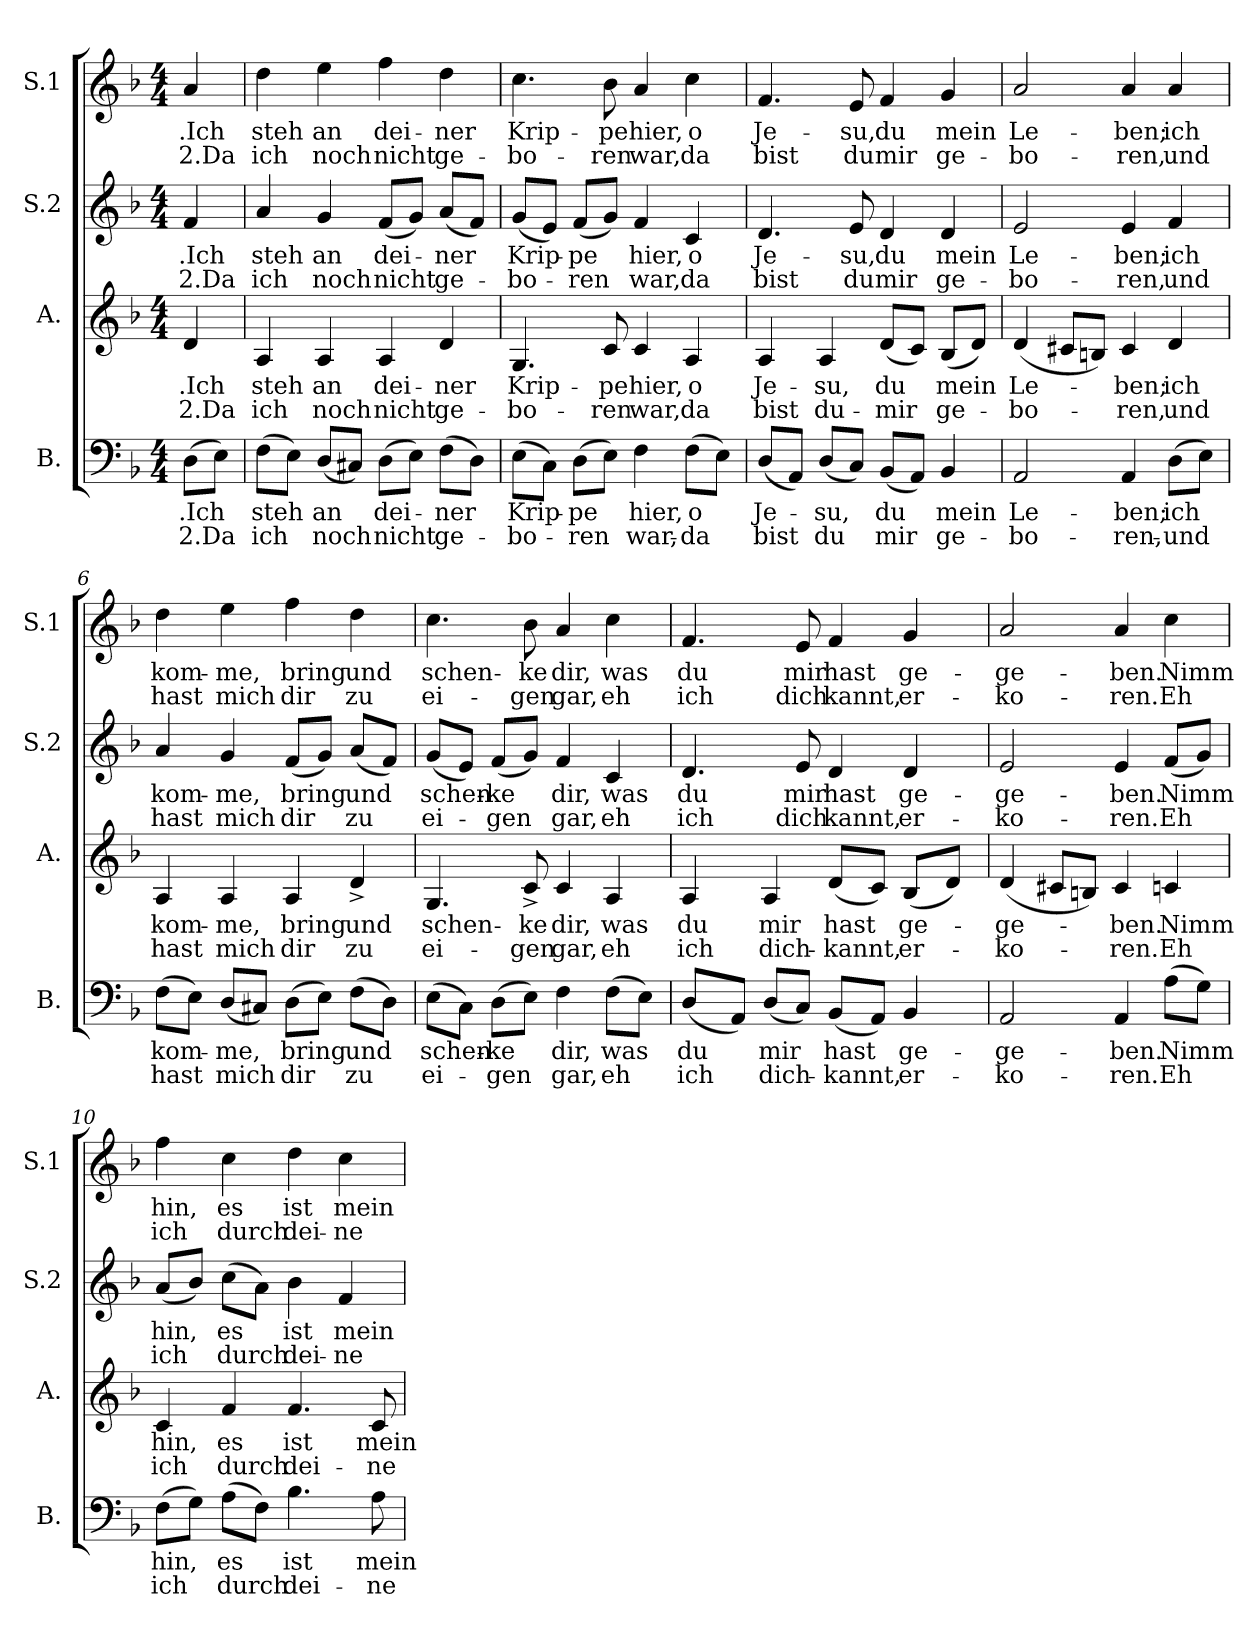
**kern	**text	**text	**kern	**text	**text	**kern	**text	**text	**kern	**text	**text
*part4	*part4	*part4	*part3	*part3	*part3	*part2	*part2	*part2	*part1	*part1	*part1
*staff4	*staff4	*staff4	*staff3	*staff3	*staff3	*staff2	*staff2	*staff2	*staff1	*staff1	*staff1
*I"B.	*	*	*I"A.	*	*	*I"S.2	*	*	*I"S.1	*	*
*I'B.	*	*	*I'A.	*	*	*I'S.2	*	*	*I'S.1	*	*
!!LO:PB:g=z
*stria5	*	*	*stria5	*	*	*stria5	*	*	*stria5	*	*
*clefF4	*	*	*clefG2	*	*	*clefG2	*	*	*clefG2	*	*
*k[b-]	*	*	*k[b-]	*	*	*k[b-]	*	*	*k[b-]	*	*
*F:	*	*	*F:	*	*	*F:	*	*	*F:	*	*
*M4/4	*	*	*M4/4	*	*	*M4/4	*	*	*M4/4	*	*
=1	=1	=1	=1	=1	=1	=1	=1	=1	=1	=1	=1
!	!LO:LY:b:cj	!LO:LY:b:cj	!	!LO:LY:b:cj	!LO:LY:b:cj	!	!LO:LY:b:cj	!LO:LY:b:cj	!	!LO:LY:b:cj	!LO:LY:b:cj
(>8D\L	.Ich	2.Da	4d/	.Ich	2.Da	4f/	.Ich	2.Da	4a/	.Ich	2.Da
8E\J)	.	.	.	.	.	.	.	.	.	.	.
=2	=2	=2	=2	=2	=2	=2	=2	=2	=2	=2	=2
!	!LO:LY:b	!LO:LY:b	!	!LO:LY:b:cj	!LO:LY:b:cj	!	!LO:LY:b:cj	!LO:LY:b:cj	!	!LO:LY:b:cj	!LO:LY:b:cj
(>8F\L	steh	ich	4A/	steh	ich	4a/	steh	ich	4dd\	steh	ich
8E\J)	.	.	.	.	.	.	.	.	.	.	.
!	!LO:LY:b	!LO:LY:b	!	!LO:LY:b:cj	!LO:LY:b:cj	!	!LO:LY:b:cj	!LO:LY:b:cj	!	!LO:LY:b:cj	!LO:LY:b:cj
(<8D/L	an	noch	4A/	an	noch	4g/	an	noch	4ee\	an	noch
8C#X/J)	.	.	.	.	.	.	.	.	.	.	.
!	!LO:LY:b	!LO:LY:b	!	!LO:LY:b:cj	!LO:LY:b:cj	!	!LO:LY:b	!LO:LY:b	!	!LO:LY:b:cj	!LO:LY:b:cj
(>8D\L	dei-	-nicht	4A/	dei-	-nicht	(<8f/L	dei-	-nicht	4ff\	dei-	-nicht
8E\J)	.	.	.	.	.	8g/J)	.	.	.	.	.
!	!LO:LY:b	!LO:LY:b:cj	!	!LO:LY:b:cj	!LO:LY:b:cj	!	!LO:LY:b	!LO:LY:b:cj	!	!LO:LY:b:cj	!LO:LY:b:cj
(>8F\L	ner	ge-	4d/	ner	ge-	(<8a/L	ner	ge-	4dd\	ner	ge-
8D\J)	.	.	.	.	.	8f/J)	.	.	.	.	.
=3	=3	=3	=3	=3	=3	=3	=3	=3	=3	=3	=3
!	!LO:LY:b	!LO:LY:b	!	!LO:LY:b:cj	!LO:LY:b:cj	!	!LO:LY:b	!LO:LY:b	!	!LO:LY:b:cj	!LO:LY:b:cj
(>8E\L	-Krip-	-bo-	4.G/	-Krip-	-bo-	(<8g/L	-Krip-	-bo-	4.cc\	-Krip-	-bo-
8C\J)	.	.	.	.	.	8e/J)	.	.	.	.	.
!	!LO:LY:b	!LO:LY:b	!	!	!	!	!LO:LY:b	!LO:LY:b	!	!	!
(>8D\L	-pe	ren	.	.	.	(<8f/L	-pe	ren	.	.	.
!	!	!	!	!LO:LY:b:cj	!LO:LY:b:cj	!	!	!	!	!LO:LY:b:cj	!LO:LY:b:cj
8E\J)	.	.	8c/	-pe	ren	8g/J)	.	.	8b-\	-pe	ren
!	!LO:LY:b:cj	!LO:LY:b:cj	!	!LO:LY:b:cj	!LO:LY:b:cj	!	!LO:LY:b:cj	!LO:LY:b:cj	!	!LO:LY:b:cj	!LO:LY:b:cj
4F\	hier,	war,-	4c/	hier,	war,	4f/	hier,	war,	4a/	hier,	war,
!	!LO:LY:b:cj	!LO:LY:b	!	!LO:LY:b:cj	!LO:LY:b:cj	!	!LO:LY:b:cj	!LO:LY:b:cj	!	!LO:LY:b:cj	!LO:LY:b:cj
(>8F\L	-o	da	4A/	o	da	4c/	o	da	4cc\	o	da
8E\J)	.	.	.	.	.	.	.	.	.	.	.
=4	=4	=4	=4	=4	=4	=4	=4	=4	=4	=4	=4
!	!LO:LY:b:cj	!LO:LY:b	!	!LO:LY:b:cj	!LO:LY:b:cj	!	!LO:LY:b:cj	!LO:LY:b:cj	!	!LO:LY:b:cj	!LO:LY:b:cj
(<8D/L	Je-	-bist	4A/	Je-	-bist	4.d/	Je-	-bist	4.f/	Je-	-bist
8AA/J)	.	.	.	.	.	.	.	.	.	.	.
!	!LO:LY:b	!LO:LY:b	!	!LO:LY:b:cj	!LO:LY:b:cj	!	!	!	!	!	!
(<8D/L	su,	du	4A/	su,	du-	.	.	.	.	.	.
!	!	!	!	!	!	!	!LO:LY:b:cj	!LO:LY:b:cj	!	!LO:LY:b:cj	!LO:LY:b:cj
8C/J)	.	.	.	.	.	8e/	su,	du	8e/	su,	du
!	!LO:LY:b	!LO:LY:b	!	!LO:LY:b	!LO:LY:b	!	!LO:LY:b:cj	!LO:LY:b:cj	!	!LO:LY:b:cj	!LO:LY:b:cj
(<8BB-/L	du	mir	(<8d/L	-du	mir	4d/	du	mir	4f/	du	mir
8AA/J)	.	.	8c/J)	.	.	.	.	.	.	.	.
!	!LO:LY:b:cj	!LO:LY:b:cj	!	!LO:LY:b	!LO:LY:b:cj	!	!LO:LY:b:cj	!LO:LY:b:cj	!	!LO:LY:b:cj	!LO:LY:b:cj
4BB-/	mein	ge-	(<8B-/L	mein	ge-	4d/	mein	ge-	4g/	mein	ge-
.	.	.	8d/J)	.	.	.	.	.	.	.	.
!!LO:LB:g=z
=5	=5	=5	=5	=5	=5	=5	=5	=5	=5	=5	=5
!	!LO:LY:b:cj	!LO:LY:b:cj	!	!LO:LY:b:cj	!LO:LY:b:cj	!	!LO:LY:b:cj	!LO:LY:b:cj	!	!LO:LY:b:cj	!LO:LY:b:cj
2AA/	-Le-	-bo-	(<4d/	-Le-	-bo-	2e/	-Le-	-bo-	2a/	-Le-	-bo-
.	.	.	8c#X/L	.	.	.	.	.	.	.	.
.	.	.	8Bn/J)	.	.	.	.	.	.	.	.
!	!LO:LY:b:cj	!LO:LY:b:cj	!	!LO:LY:b:cj	!LO:LY:b:cj	!	!LO:LY:b:cj	!LO:LY:b:cj	!	!LO:LY:b:cj	!LO:LY:b:cj
4AA/	-ben;	ren,-	4c#/	-ben;	ren,	4e/	-ben;	ren,	4a/	-ben;	ren,
!	!LO:LY:b	!LO:LY:b	!	!LO:LY:b:cj	!LO:LY:b:cj	!	!LO:LY:b:cj	!LO:LY:b:cj	!	!LO:LY:b:cj	!LO:LY:b:cj
(>8D\L	-ich	und	4d/	ich	und	4f/	ich	und	4a/	ich	und
8E\J)	.	.	.	.	.	.	.	.	.	.	.
=6	=6	=6	=6	=6	=6	=6	=6	=6	=6	=6	=6
!	!LO:LY:b	!LO:LY:b	!	!LO:LY:b:cj	!LO:LY:b:cj	!	!LO:LY:b:cj	!LO:LY:b:cj	!	!LO:LY:b:cj	!LO:LY:b:cj
(>8F\L	kom-	-hast	4A/	kom-	-hast	4a/	kom-	-hast	4dd\	kom-	-hast
8E\J)	.	.	.	.	.	.	.	.	.	.	.
!	!LO:LY:b	!LO:LY:b	!	!LO:LY:b:cj	!LO:LY:b:cj	!	!LO:LY:b:cj	!LO:LY:b:cj	!	!LO:LY:b:cj	!LO:LY:b:cj
(<8D/L	me,	mich	4A/	me,	mich	4g/	me,	mich	4ee\	me,	mich
8C#X/J)	.	.	.	.	.	.	.	.	.	.	.
!	!LO:LY:b	!LO:LY:b	!	!LO:LY:b:cj	!LO:LY:b:cj	!	!LO:LY:b	!LO:LY:b	!	!LO:LY:b:cj	!LO:LY:b:cj
(>8D\L	bring	dir	4A/	bring	dir	(<8f/L	bring	dir	4ff\	bring	dir
8E\J)	.	.	.	.	.	8g/J)	.	.	.	.	.
!	!LO:LY:b	!LO:LY:b	!	!LO:LY:b:cj	!LO:LY:b:cj	!	!LO:LY:b	!LO:LY:b	!	!LO:LY:b:cj	!LO:LY:b:cj
(>8F\L	und	zu	4d^>/	und	zu	(<8a/L	und	zu	4dd\	und	zu
8D\J)	.	.	.	.	.	8f/J)	.	.	.	.	.
=7	=7	=7	=7	=7	=7	=7	=7	=7	=7	=7	=7
!	!LO:LY:b	!LO:LY:b:cj	!	!LO:LY:b:cj	!LO:LY:b:cj	!	!LO:LY:b	!LO:LY:b:cj	!	!LO:LY:b:cj	!LO:LY:b:cj
(>8E\L	schen-	-ei-	4.G/	schen-	-ei-	(<8g/L	schen-	-ei-	4.cc\	schen-	-ei-
8C\J)	.	.	.	.	.	8e/J)	.	.	.	.	.
!	!LO:LY:b	!LO:LY:b	!	!	!	!	!LO:LY:b:cj	!LO:LY:b	!	!	!
(>8D\L	-ke	gen	.	.	.	(<8f/L	-ke	gen	.	.	.
!	!	!	!	!LO:LY:b:cj	!LO:LY:b:cj	!	!	!	!	!LO:LY:b:cj	!LO:LY:b:cj
8E\J)	.	.	8c^>/	-ke	gen	8g/J)	.	.	8b-\	-ke	gen
!	!LO:LY:b	!LO:LY:b:cj	!	!LO:LY:b:cj	!LO:LY:b:cj	!	!LO:LY:b:cj	!LO:LY:b:cj	!	!LO:LY:b:cj	!LO:LY:b:cj
4F\	dir,	gar,	4c/	dir,	gar,	4f/	dir,	gar,	4a/	dir,	gar,
!	!LO:LY:b	!LO:LY:b	!	!LO:LY:b:cj	!LO:LY:b:cj	!	!LO:LY:b:cj	!LO:LY:b:cj	!	!LO:LY:b:cj	!LO:LY:b:cj
(>8F\L	was	eh	4A/	was	eh	4c/	was	eh	4cc\	was	eh
8E\J)	.	.	.	.	.	.	.	.	.	.	.
!!LO:PB:g=z
=8	=8	=8	=8	=8	=8	=8	=8	=8	=8	=8	=8
!	!LO:LY:b	!LO:LY:b	!	!LO:LY:b:cj	!LO:LY:b:cj	!	!LO:LY:b:cj	!LO:LY:b:cj	!	!LO:LY:b:cj	!LO:LY:b:cj
*^	*	*	*	*	*	*	*	*	*	*	*
(<8D/L	16ryy	du	ich	4A/	du	ich	4.d/	du	ich	4.f/	du	ich
.	64ryy	.	.	.	.	.	.	.	.	.	.	.
.	2ryy	.	.	.	.	.	.	.	.	.	.	.
8AA/J)	.	.	.	.	.	.	.	.	.	.	.	.
!	!	!LO:LY:b	!LO:LY:b	!	!LO:LY:b:cj	!LO:LY:b:cj	!	!	!	!	!	!
(<8D/L	.	mir	dich-	4A/	mir	dich-	.	.	.	.	.	.
!	!	!	!	!	!	!	!	!LO:LY:b:cj	!LO:LY:b:cj	!	!LO:LY:b:cj	!LO:LY:b:cj
8C/J)	.	.	.	.	.	.	8e/	mir	dich	8e/	mir	dich
!	!	!LO:LY:b	!LO:LY:b	!	!LO:LY:b	!LO:LY:b	!	!LO:LY:b:cj	!LO:LY:b:cj	!	!LO:LY:b:cj	!LO:LY:b:cj
(<8BB-/L	.	-hast	kannt,	(<8d/L	-hast	kannt,	4d/	hast	kannt,	4f/	hast	kannt,
.	4ryy	.	.	.	.	.	.	.	.	.	.	.
8AA/J)	.	.	.	8c/J)	.	.	.	.	.	.	.	.
!	!	!LO:LY:b:cj	!LO:LY:b:cj	!	!LO:LY:b:cj	!LO:LY:b:cj	!	!LO:LY:b:cj	!LO:LY:b:cj	!	!LO:LY:b:cj	!LO:LY:b:cj
4BB-/	.	ge-	-er-	(<8B-/L	ge-	-er-	4d/	ge-	-er-	4g/	ge-	-er-
.	8ryy	.	.	.	.	.	.	.	.	.	.	.
.	.	.	.	8d/J)	.	.	.	.	.	.	.	.
.	32.ryy	.	.	.	.	.	.	.	.	.	.	.
=9	=9	=9	=9	=9	=9	=9	=9	=9	=9	=9	=9	=9
!	!	!LO:LY:b:cj	!LO:LY:b:cj	!	!LO:LY:b:cj	!LO:LY:b	!	!LO:LY:b:cj	!LO:LY:b:cj	!	!LO:LY:b:cj	!LO:LY:b:cj
*v	*v	*	*	*	*	*	*	*	*	*	*	*
2AA/	-ge-	-ko-	(<4d/	-ge-	-ko-	2e/	-ge-	-ko-	2a/	-ge-	-ko-
.	.	.	8c#X/L	.	.	.	.	.	.	.	.
.	.	.	8Bn/J)	.	.	.	.	.	.	.	.
!	!LO:LY:b:cj	!LO:LY:b:cj	!	!LO:LY:b:cj	!LO:LY:b:cj	!	!LO:LY:b:cj	!LO:LY:b:cj	!	!LO:LY:b:cj	!LO:LY:b:cj
4AA/	-ben.	ren.	4c#/	-ben.	ren.	4e/	-ben.	ren.	4a/	-ben.	ren.
!	!LO:LY:b:cj	!LO:LY:b	!	!LO:LY:b:cj	!LO:LY:b:cj	!	!LO:LY:b:cj	!LO:LY:b	!	!LO:LY:b:cj	!LO:LY:b:cj
(>8A\L	Nimm	Eh	4cn/	Nimm	Eh	(<8f/L	Nimm	Eh	4cc\	Nimm	Eh
8G\J)	.	.	.	.	.	8g/J)	.	.	.	.	.
=10	=10	=10	=10	=10	=10	=10	=10	=10	=10	=10	=10
!	!LO:LY:b	!LO:LY:b	!	!LO:LY:b:cj	!LO:LY:b:cj	!	!LO:LY:b	!LO:LY:b	!	!LO:LY:b:cj	!LO:LY:b:cj
(>8F\L	hin,	ich	4c/	hin,	ich	(<8a/L	hin,	ich	4ff\	hin,	ich
8G\J)	.	.	.	.	.	8b-/J)	.	.	.	.	.
!	!LO:LY:b:cj	!LO:LY:b	!	!LO:LY:b:cj	!LO:LY:b:cj	!	!LO:LY:b:cj	!LO:LY:b	!	!LO:LY:b:cj	!LO:LY:b:cj
(>8A\L	es	durch	4f/	es	durch	(>8cc\L	es	durch	4cc\	es	durch
8F\J)	.	.	.	.	.	8a\J)	.	.	.	.	.
!	!LO:LY:b:cj	!LO:LY:b:cj	!	!LO:LY:b:cj	!LO:LY:b:cj	!	!LO:LY:b:cj	!LO:LY:b:cj	!	!LO:LY:b:cj	!LO:LY:b:cj
4.B-\	ist	dei-	4.f/	ist	dei-	4b-\	ist	dei-	4dd\	ist	dei-
!	!	!	!	!	!	!	!LO:LY:b:cj	!LO:LY:b:cj	!	!LO:LY:b:cj	!LO:LY:b:cj
.	.	.	.	.	.	4f/	-mein	ne	4cc\	-mein	ne
!	!LO:LY:b:cj	!LO:LY:b:cj	!	!LO:LY:b:cj	!LO:LY:b:cj	!	!	!	!	!	!
8A\	-mein	ne	8c/	-mein	ne	.	.	.	.	.	.
=	=	=	=	=	=	=	=	=	=	=	=
*-	*-	*-	*-	*-	*-	*-	*-	*-	*-	*-	*-
